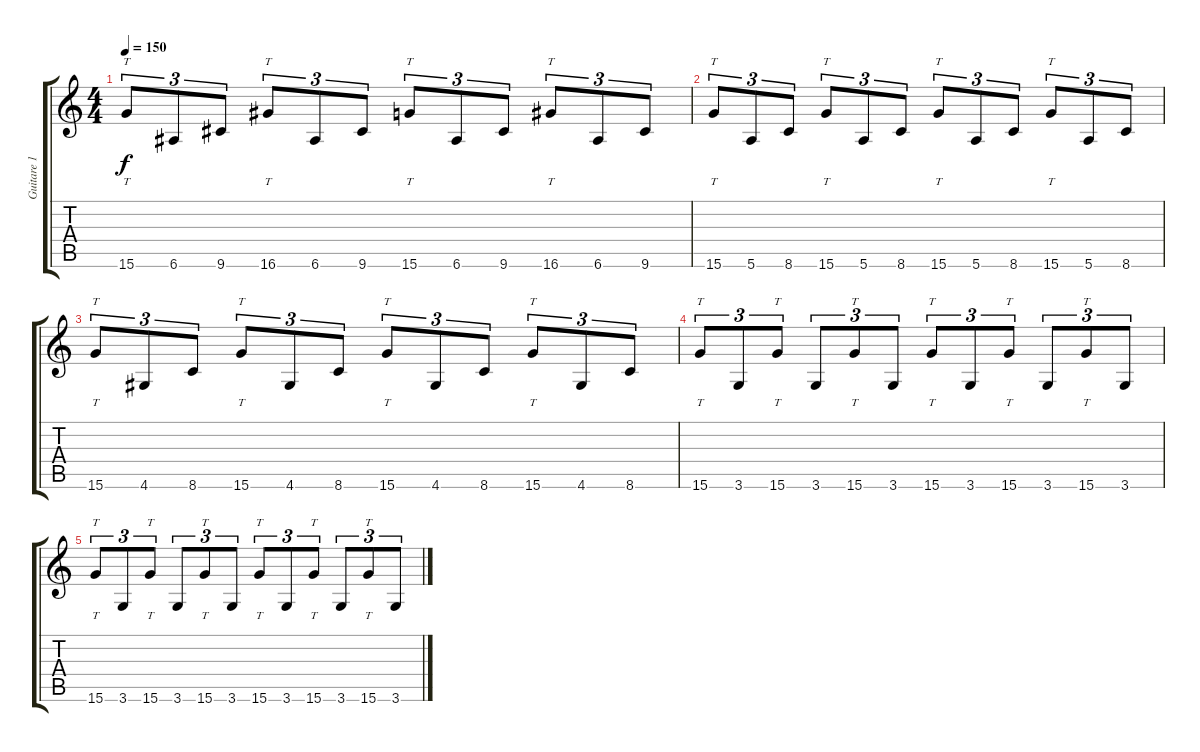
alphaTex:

\track ("Guitare 1 tapping" "Guitare 1 ") {instrument overdrivenguitar}
\staff {score tabs}
\tuning (E4 B3 G3 D3 A2 E2) {hide}
\ts (4 4)
\tempo 150
\clef g2
\ks c
15.6.8{tt tu (3 2) dy f} 6.6.8{tu (3 2)} 9.6.8{tu (3 2)} 16.6.8{tt tu (3 2)} 6.6.8{tu (3 2)} 9.6.8{tu (3 2)} 15.6.8{tt tu (3 2)} 6.6.8{tu (3 2)} 9.6.8{tu (3 2)} 16.6.8{tt tu (3 2)} 6.6.8{tu (3 2)} 9.6.8{tu (3 2)} |
15.6.8{tt tu (3 2)} 5.6.8{tu (3 2)} 8.6.8{tu (3 2)} 15.6.8{tt tu (3 2)} 5.6.8{tu (3 2)} 8.6.8{tu (3 2)} 15.6.8{tt tu (3 2)} 5.6.8{tu (3 2)} 8.6.8{tu (3 2)} 15.6.8{tt tu (3 2)} 5.6.8{tu (3 2)} 8.6.8{tu (3 2)} |
15.6.8{tt tu (3 2)} 4.6.8{tu (3 2)} 8.6.8{tu (3 2)} 15.6.8{tt tu (3 2)} 4.6.8{tu (3 2)} 8.6.8{tu (3 2)} 15.6.8{tt tu (3 2)} 4.6.8{tu (3 2)} 8.6.8{tu (3 2)} 15.6.8{tt tu (3 2)} 4.6.8{tu (3 2)} 8.6.8{tu (3 2)} |
15.6.8{tt tu (3 2)} 3.6.8{tu (3 2)} 15.6.8{tt tu (3 2)} 3.6.8{tu (3 2)} 15.6.8{tt tu (3 2)} 3.6.8{tu (3 2)} 15.6.8{tt tu (3 2)} 3.6.8{tu (3 2)} 15.6.8{tt tu (3 2)} 3.6.8{tu (3 2)} 15.6.8{tt tu (3 2)} 3.6.8{tu (3 2)} |
15.6.8{tt tu (3 2)} 3.6.8{tu (3 2)} 15.6.8{tt tu (3 2)} 3.6.8{tu (3 2)} 15.6.8{tt tu (3 2)} 3.6.8{tu (3 2)} 15.6.8{tt tu (3 2)} 3.6.8{tu (3 2)} 15.6.8{tt tu (3 2)} 3.6.8{tu (3 2)} 15.6.8{tt tu (3 2)} 3.6.8{tu (3 2)}
